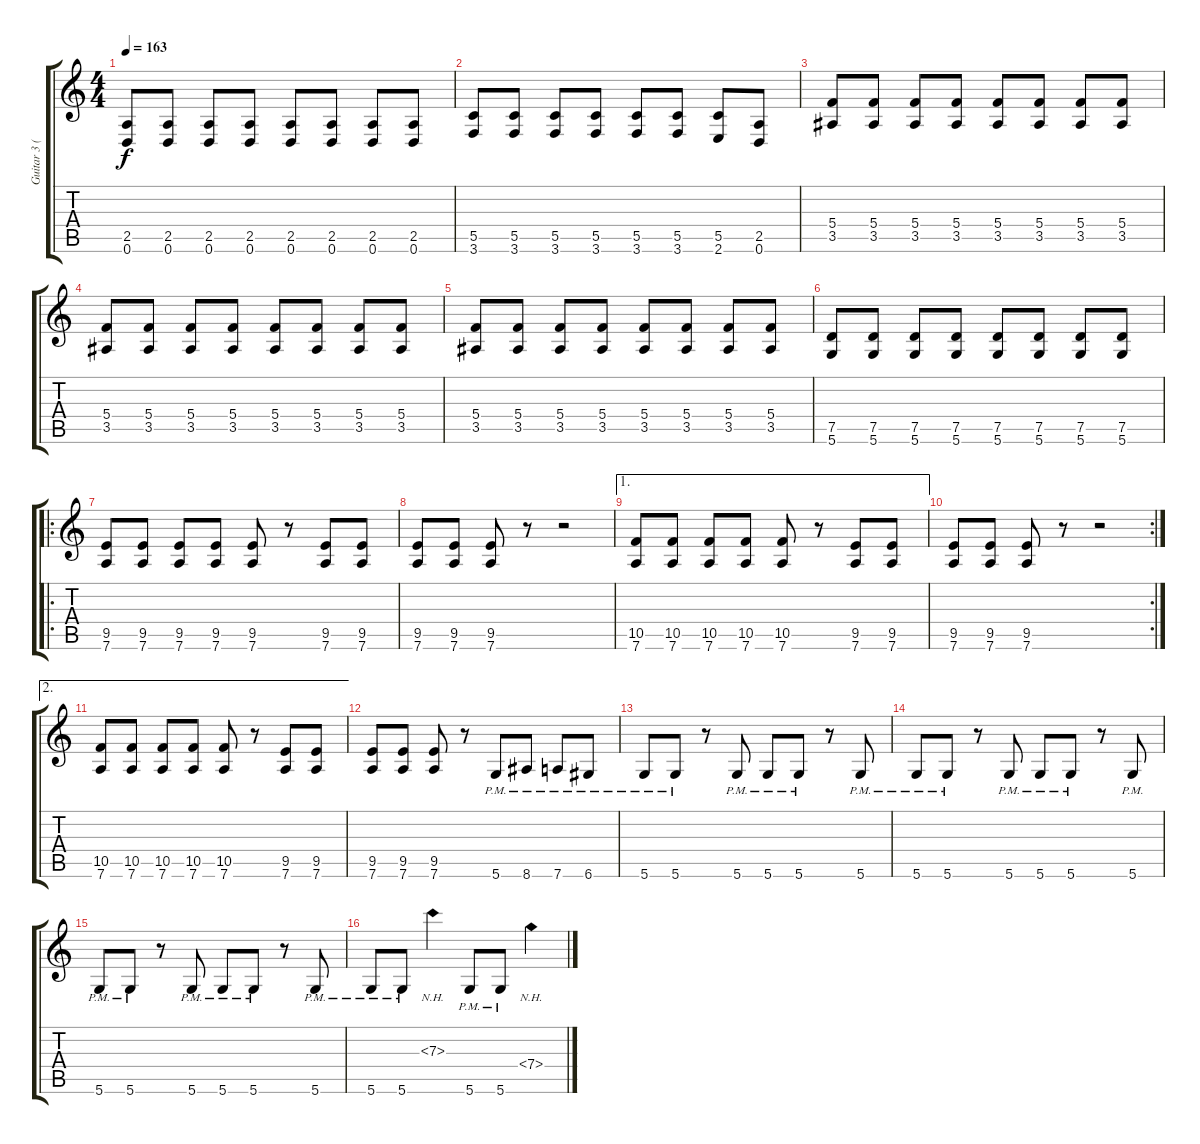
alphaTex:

\track ("Guitar 3 (Dist)" "Guitar 3 (") {instrument distortionguitar}
\staff {score tabs}
\tuning (D4 A3 F3 C3 G2 D2) {hide}
\ts (4 4)
\tempo 163
\clef g2
\ks c
(2.5 0.6).8{dy f} (2.5 0.6).8 (2.5 0.6).8 (2.5 0.6).8 (2.5 0.6).8 (2.5 0.6).8 (2.5 0.6).8 (2.5 0.6).8 |
(5.5 3.6).8 (5.5 3.6).8 (5.5 3.6).8 (5.5 3.6).8 (5.5 3.6).8 (5.5 3.6).8 (5.5 2.6).8 (2.5 0.6).8 |
(5.4 3.5).8 (5.4 3.5).8 (5.4 3.5).8 (5.4 3.5).8 (5.4 3.5).8 (5.4 3.5).8 (5.4 3.5).8 (5.4 3.5).8 |
(5.4 3.5).8 (5.4 3.5).8 (5.4 3.5).8 (5.4 3.5).8 (5.4 3.5).8 (5.4 3.5).8 (5.4 3.5).8 (5.4 3.5).8 |
(5.4 3.5).8 (5.4 3.5).8 (5.4 3.5).8 (5.4 3.5).8 (5.4 3.5).8 (5.4 3.5).8 (5.4 3.5).8 (5.4 3.5).8 |
(7.5 5.6).8 (7.5 5.6).8 (7.5 5.6).8 (7.5 5.6).8 (7.5 5.6).8 (7.5 5.6).8 (7.5 5.6).8 (7.5 5.6).8 |
\ro
(9.5 7.6).8 (9.5 7.6).8 (9.5 7.6).8 (9.5 7.6).8 (9.5 7.6).8 r.8 (9.5 7.6).8 (9.5 7.6).8 |
(9.5 7.6).8 (9.5 7.6).8 (9.5 7.6).8 r.8 r.2 |
\ae 1
(10.5 7.6).8 (10.5 7.6).8 (10.5 7.6).8 (10.5 7.6).8 (10.5 7.6).8 r.8 (9.5 7.6).8 (9.5 7.6).8 |
\rc 2
(9.5 7.6).8 (9.5 7.6).8 (9.5 7.6).8 r.8 r.2 |
\ae 2
(10.5 7.6).8 (10.5 7.6).8 (10.5 7.6).8 (10.5 7.6).8 (10.5 7.6).8 r.8 (9.5 7.6).8 (9.5 7.6).8 |
(9.5 7.6).8 (9.5 7.6).8 (9.5 7.6).8 r.8 5.6{pm}.8 8.6{pm}.8 7.6{pm}.8 6.6{pm}.8 |
5.6{pm}.8 5.6{pm}.8 r.8 5.6{pm}.8 5.6{pm}.8 5.6{pm}.8 r.8 5.6{pm}.8 |
5.6{pm}.8 5.6{pm}.8 r.8 5.6{pm}.8 5.6{pm}.8 5.6{pm}.8 r.8 5.6{pm}.8 |
5.6{pm}.8 5.6{pm}.8 r.8 5.6{pm}.8 5.6{pm}.8 5.6{pm}.8 r.8 5.6{pm}.8 |
5.6{pm}.8 5.6{pm}.8 7.3{nh}.4 5.6{pm}.8 5.6{pm}.8 7.4{nh}.4
